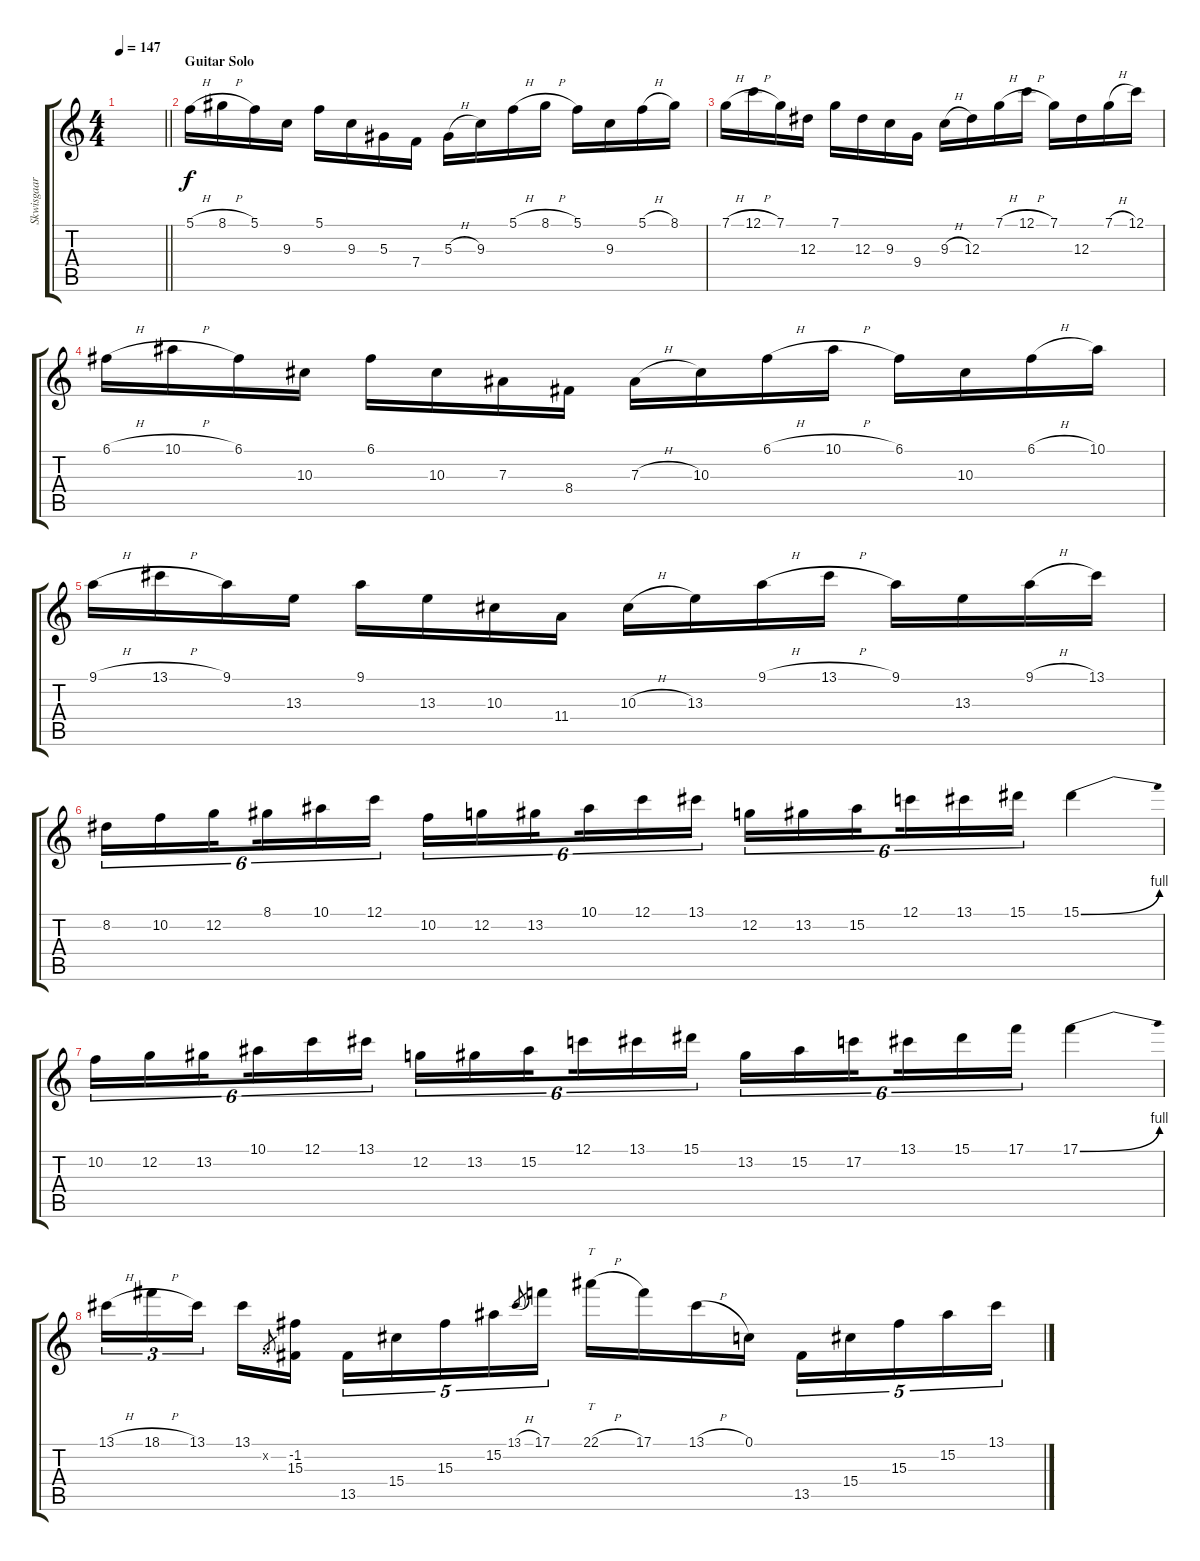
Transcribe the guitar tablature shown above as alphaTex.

\track ("Skwisgaar Skwigelf (Solo Guitar)" "Skwisgaar ") {instrument distortionguitar}
\staff {score tabs}
\tuning (C4 G3 Eb3 Bb2 F2 C2) {hide}
\ts (4 4)
\tempo 147
\clef g2
\barLineRight lightlight
\ks c
|
\section ("" "Guitar Solo")
5.1{h}.16 8.1{h}.16 5.1.16 9.3.16 5.1.16 9.3.16 5.3.16 7.4.16 5.3{h}.16 9.3.16 5.1{h}.16 8.1{h}.16 5.1.16 9.3.16 5.1{h}.16 8.1.16 |
7.1{h}.16 12.1{h}.16 7.1.16 12.3.16 7.1.16 12.3.16 9.3.16 9.4.16 9.3{h}.16 12.3.16 7.1{h}.16 12.1{h}.16 7.1.16 12.3.16 7.1{h}.16 12.1.16 |
6.1{h}.16 10.1{h}.16 6.1.16 10.3.16 6.1.16 10.3.16 7.3.16 8.4.16 7.3{h}.16 10.3.16 6.1{h}.16 10.1{h}.16 6.1.16 10.3.16 6.1{h}.16 10.1.16 |
9.1{h}.16 13.1{h}.16 9.1.16 13.3.16 9.1.16 13.3.16 10.3.16 11.4.16 10.3{h}.16 13.3.16 9.1{h}.16 13.1{h}.16 9.1.16 13.3.16 9.1{h}.16 13.1.16 |
8.2.16{tu (6 4)} 10.2.16{tu (6 4)} 12.2.16{tu (6 4) beam splitsecondary} 8.1.16{tu (6 4)} 10.1.16{tu (6 4)} 12.1.16{tu (6 4)} 10.2.16{tu (6 4)} 12.2.16{tu (6 4)} 13.2.16{tu (6 4) beam splitsecondary} 10.1.16{tu (6 4)} 12.1.16{tu (6 4)} 13.1.16{tu (6 4)} 12.2.16{tu (6 4)} 13.2.16{tu (6 4)} 15.2.16{tu (6 4) beam splitsecondary} 12.1.16{tu (6 4)} 13.1.16{tu (6 4)} 15.1.16{tu (6 4)} 15.1{be (bend 0 0 60 4)}.4 |
10.2.16{tu (6 4)} 12.2.16{tu (6 4)} 13.2.16{tu (6 4) beam splitsecondary} 10.1.16{tu (6 4)} 12.1.16{tu (6 4)} 13.1.16{tu (6 4)} 12.2.16{tu (6 4)} 13.2.16{tu (6 4)} 15.2.16{tu (6 4) beam splitsecondary} 12.1.16{tu (6 4)} 13.1.16{tu (6 4)} 15.1.16{tu (6 4)} 13.2.16{tu (6 4)} 15.2.16{tu (6 4)} 17.2.16{tu (6 4) beam splitsecondary} 13.1.16{tu (6 4)} 15.1.16{tu (6 4)} 17.1.16{tu (6 4)} 17.1{be (bend 0 0 60 4)}.4 |
13.1{h}.16{tu (3 2)} 18.1{h}.16{tu (3 2)} 13.1.16{tu (3 2) beam splitsecondary} 13.1.16 0.2{x}.8{gr} (-1.2 15.3).16 13.5.16{tu (5 4)} 15.4.16{tu (5 4)} 15.3.16{tu (5 4)} 15.2.16{tu (5 4)} 13.1{h}.8{gr} 17.1.16{tu (5 4)} 22.1{h}.16{tt} 17.1.16 13.1{h}.16 0.1.16 13.5.16{tu (5 4)} 15.4.16{tu (5 4)} 15.3.16{tu (5 4)} 15.2.16{tu (5 4)} 13.1.16{tu (5 4)}
